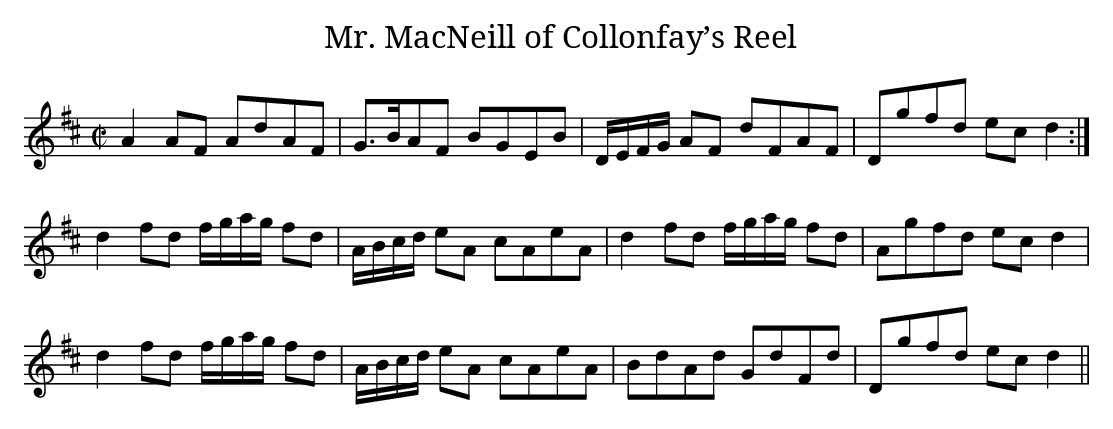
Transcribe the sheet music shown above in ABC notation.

X:1
T:Mr. MacNeill of Collonfay’s Reel
M:C|
L:1/8
K:D
A2 AF AdAF|G>BAF BGEB|D/E/F/G/ AF dFAF|Dgfd ec d2:|
d2 fd f/g/a/g/ fd|A/B/c/d/ eA cAeA|d2 fd f/g/a/g/ fd|Agfd ec d2|
d2 fd f/g/a/g/ fd|A/B/c/d/ eA cAeA|BdAd GdFd|Dgfd ec d2||
